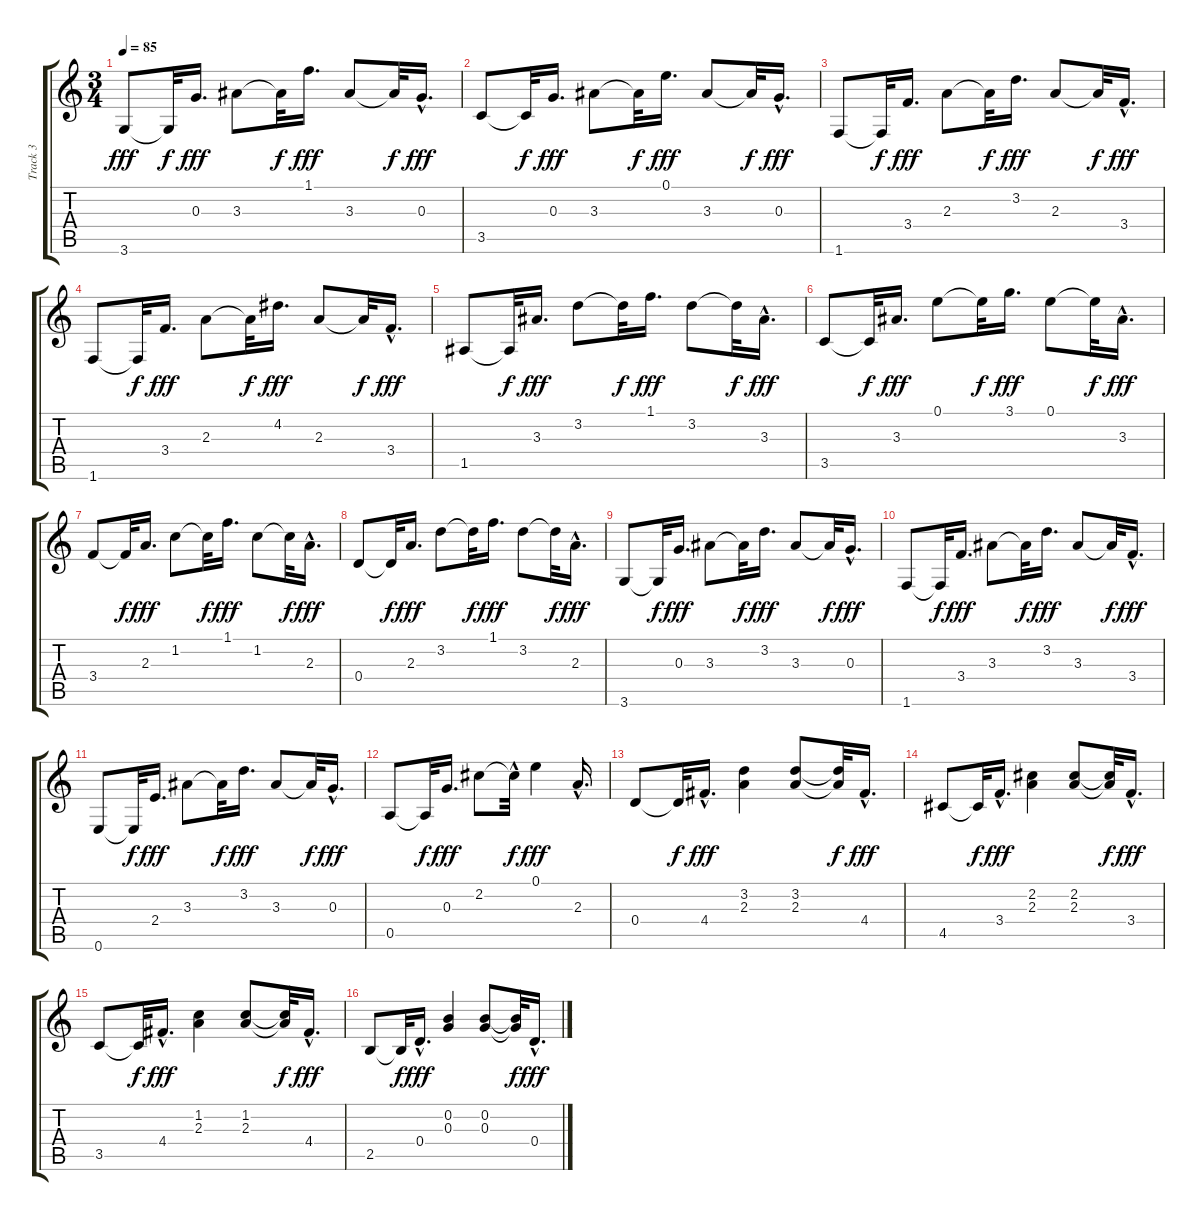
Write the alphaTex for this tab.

\track ("Track 3" "Track 3") {instrument electricguitarjazz}
\staff {score tabs}
\tuning (E4 B3 G3 D3 A2 E2) {hide}
\ts (3 4)
\tempo 85
\clef g2
\ks c
3.6.8{dy fff} 3.6{t}.32{dy f} 0.3.16{d dy fff} 3.3.8 3.3{t}.32{dy f} 1.1.16{d dy fff} 3.3.8 3.3{t}.32{dy f} 0.3{hac}.16{d dy fff} |
3.5.8 3.5{t}.32{dy f} 0.3.16{d dy fff} 3.3.8 3.3{t}.32{dy f} 0.1.16{d dy fff} 3.3.8 3.3{t}.32{dy f} 0.3{hac}.16{d dy fff} |
1.6.8 1.6{t}.32{dy f} 3.4.16{d dy fff} 2.3.8 2.3{t}.32{dy f} 3.2.16{d dy fff} 2.3.8 2.3{t}.32{dy f} 3.4{hac}.16{d dy fff} |
1.6.8 1.6{t}.32{dy f} 3.4.16{d dy fff} 2.3.8 2.3{t}.32{dy f} 4.2.16{d dy fff} 2.3.8 2.3{t}.32{dy f} 3.4{hac}.16{d dy fff} |
1.5.8 1.5{t}.32{dy f} 3.3.16{d dy fff} 3.2.8 3.2{t}.32{dy f} 1.1.16{d dy fff} 3.2.8 3.2{t}.32{dy f} 3.3{hac}.16{d dy fff} |
3.5.8 3.5{t}.32{dy f} 3.3.16{d dy fff} 0.1.8 0.1{t}.32{dy f} 3.1.16{d dy fff} 0.1.8 0.1{t}.32{dy f} 3.3{hac}.16{d dy fff} |
3.4.8 3.4{t}.32{dy f} 2.3.16{d dy fff} 1.2.8 1.2{t}.32{dy f} 1.1.16{d dy fff} 1.2.8 1.2{t}.32{dy f} 2.3{hac}.16{d dy fff} |
0.4.8 0.4{t}.32{dy f} 2.3.16{d dy fff} 3.2.8 3.2{t}.32{dy f} 1.1.16{d dy fff} 3.2.8 3.2{t}.32{dy f} 2.3{hac}.16{d dy fff} |
3.6.8 3.6{t}.32{dy f} 0.3.16{d dy fff} 3.3.8 3.3{t}.32{dy f} 3.2.16{d dy fff} 3.3.8 3.3{t}.32{dy f} 0.3{hac}.16{d dy fff} |
1.6.8 1.6{t}.32{dy f} 3.4.16{d dy fff} 3.3.8 3.3{t}.32{dy f} 3.2.16{d dy fff} 3.3.8 3.3{t}.32{dy f} 3.4{hac}.16{d dy fff} |
0.6.8 0.6{t}.32{dy f} 2.4.16{d dy fff} 3.3.8 3.3{t}.32{dy f} 3.2.16{d dy fff} 3.3.8 3.3{t}.32{dy f} 0.3{hac}.16{d dy fff} |
0.5.8 0.5{t}.32{dy f} 0.3.16{d dy fff} 2.2.8 2.2{hac t}.32{dy f} 0.1.4{dy fff} 2.3{hac}.16{d} |
0.4.8 0.4{t}.32{dy f} 4.4{hac}.16{d dy fff} (3.2 2.3).4 (3.2 2.3).8 (3.2{t} 2.3{t}).32{dy f} 4.4{hac}.16{d dy fff} |
4.5.8 4.5{t}.32{dy f} 3.4{hac}.16{d dy fff} (2.2 2.3).4 (2.2 2.3).8 (2.2{t} 2.3{t}).32{dy f} 3.4{hac}.16{d dy fff} |
3.5.8 3.5{t}.32{dy f} 4.4{hac}.16{d dy fff} (1.2 2.3).4 (1.2 2.3).8 (1.2{t} 2.3{t}).32{dy f} 4.4{hac}.16{d dy fff} |
2.5.8 2.5{t}.32{dy f} 0.4{hac}.16{d dy fff} (0.2 0.3).4 (0.2 0.3).8 (0.2{t} 0.3{t}).32{dy f} 0.4{hac}.16{d dy fff}
